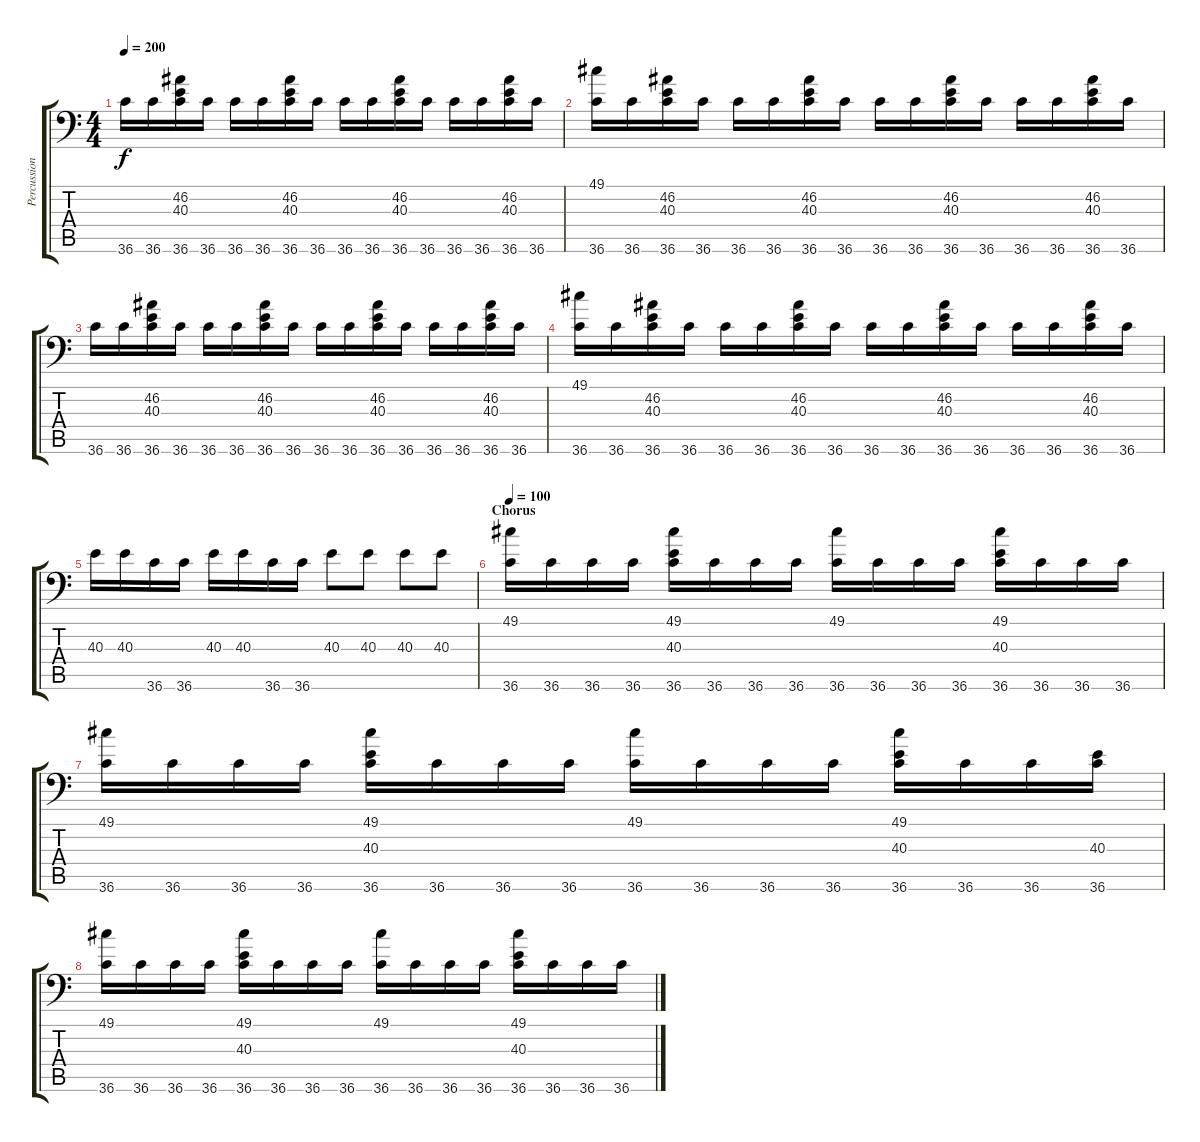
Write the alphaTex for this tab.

\track ("Percussion" "Percussion") {instrument acousticgrandpiano}
\staff {score tabs}
\tuning (C-1 C-1 C-1 C-1 C-1 C-1) {hide}
\ts (4 4)
\tempo 200
\clef f4
\ks c
36.6.16{dy f} 36.6.16 (46.2 40.3 36.6).16 36.6.16 36.6.16 36.6.16 (46.2 40.3 36.6).16 36.6.16 36.6.16 36.6.16 (46.2 40.3 36.6).16 36.6.16 36.6.16 36.6.16 (46.2 40.3 36.6).16 36.6.16 |
(49.1 36.6).16 36.6.16 (46.2 40.3 36.6).16 36.6.16 36.6.16 36.6.16 (46.2 40.3 36.6).16 36.6.16 36.6.16 36.6.16 (46.2 40.3 36.6).16 36.6.16 36.6.16 36.6.16 (46.2 40.3 36.6).16 36.6.16 |
36.6.16 36.6.16 (46.2 40.3 36.6).16 36.6.16 36.6.16 36.6.16 (46.2 40.3 36.6).16 36.6.16 36.6.16 36.6.16 (46.2 40.3 36.6).16 36.6.16 36.6.16 36.6.16 (46.2 40.3 36.6).16 36.6.16 |
(49.1 36.6).16 36.6.16 (46.2 40.3 36.6).16 36.6.16 36.6.16 36.6.16 (46.2 40.3 36.6).16 36.6.16 36.6.16 36.6.16 (46.2 40.3 36.6).16 36.6.16 36.6.16 36.6.16 (46.2 40.3 36.6).16 36.6.16 |
40.3.16 40.3.16 36.6.16 36.6.16 40.3.16 40.3.16 36.6.16 36.6.16 40.3.8 40.3.8 40.3.8 40.3.8 |
\section ("" "Chorus")
\tempo 100
(49.1 36.6).16 36.6.16 36.6.16 36.6.16 (49.1 40.3 36.6).16 36.6.16 36.6.16 36.6.16 (49.1 36.6).16 36.6.16 36.6.16 36.6.16 (49.1 40.3 36.6).16 36.6.16 36.6.16 36.6.16 |
(49.1 36.6).16 36.6.16 36.6.16 36.6.16 (49.1 40.3 36.6).16 36.6.16 36.6.16 36.6.16 (49.1 36.6).16 36.6.16 36.6.16 36.6.16 (49.1 40.3 36.6).16 36.6.16 36.6.16 (40.3 36.6).16 |
(49.1 36.6).16 36.6.16 36.6.16 36.6.16 (49.1 40.3 36.6).16 36.6.16 36.6.16 36.6.16 (49.1 36.6).16 36.6.16 36.6.16 36.6.16 (49.1 40.3 36.6).16 36.6.16 36.6.16 36.6.16
